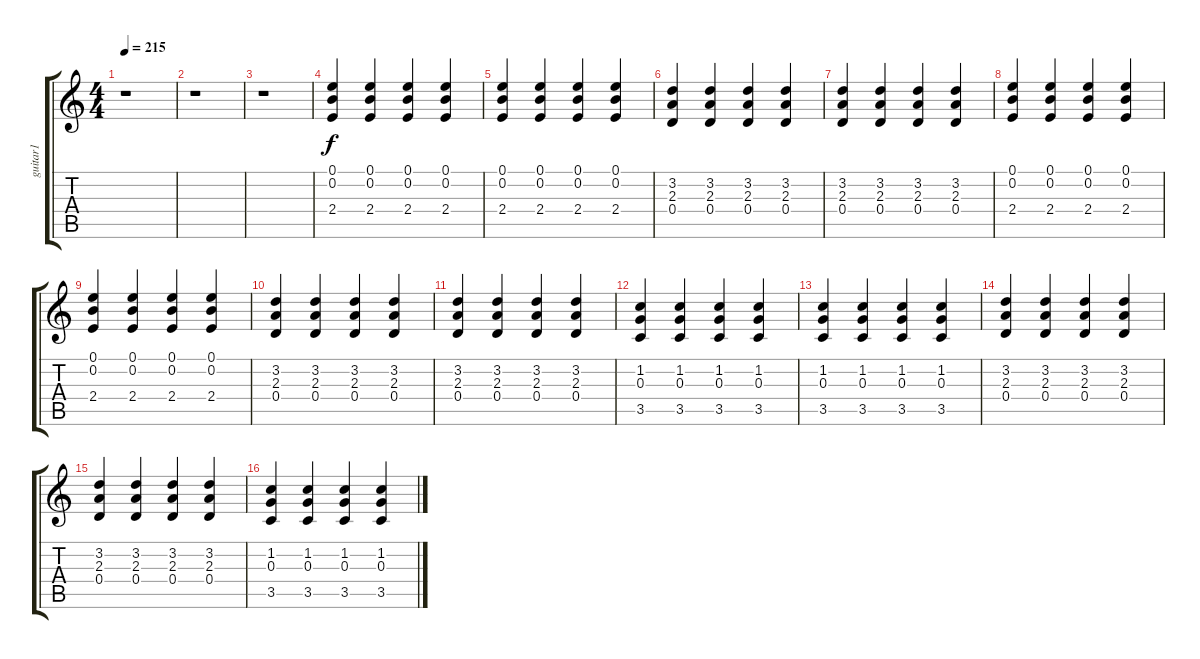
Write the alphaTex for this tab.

\track ("guitar1" "guitar1") {instrument distortionguitar}
\staff {score tabs}
\tuning (E4 B3 G3 D3 A2 E2) {hide}
\ts (4 4)
\tempo 215
\clef g2
\ks c
r.1{dy f} |
r.1 |
r.1 |
(0.1 0.2 2.4).4 (0.1 0.2 2.4).4 (0.1 0.2 2.4).4 (0.1 0.2 2.4).4 |
(0.1 0.2 2.4).4 (0.1 0.2 2.4).4 (0.1 0.2 2.4).4 (0.1 0.2 2.4).4 |
(3.2 2.3 0.4).4 (3.2 2.3 0.4).4 (3.2 2.3 0.4).4 (3.2 2.3 0.4).4 |
(3.2 2.3 0.4).4 (3.2 2.3 0.4).4 (3.2 2.3 0.4).4 (3.2 2.3 0.4).4 |
(0.1 0.2 2.4).4 (0.1 0.2 2.4).4 (0.1 0.2 2.4).4 (0.1 0.2 2.4).4 |
(0.1 0.2 2.4).4 (0.1 0.2 2.4).4 (0.1 0.2 2.4).4 (0.1 0.2 2.4).4 |
(3.2 2.3 0.4).4 (3.2 2.3 0.4).4 (3.2 2.3 0.4).4 (3.2 2.3 0.4).4 |
(3.2 2.3 0.4).4 (3.2 2.3 0.4).4 (3.2 2.3 0.4).4 (3.2 2.3 0.4).4 |
(1.2 0.3 3.5).4 (1.2 0.3 3.5).4 (1.2 0.3 3.5).4 (1.2 0.3 3.5).4 |
(1.2 0.3 3.5).4 (1.2 0.3 3.5).4 (1.2 0.3 3.5).4 (1.2 0.3 3.5).4 |
(3.2 2.3 0.4).4 (3.2 2.3 0.4).4 (3.2 2.3 0.4).4 (3.2 2.3 0.4).4 |
(3.2 2.3 0.4).4 (3.2 2.3 0.4).4 (3.2 2.3 0.4).4 (3.2 2.3 0.4).4 |
(1.2 0.3 3.5).4 (1.2 0.3 3.5).4 (1.2 0.3 3.5).4 (1.2 0.3 3.5).4
